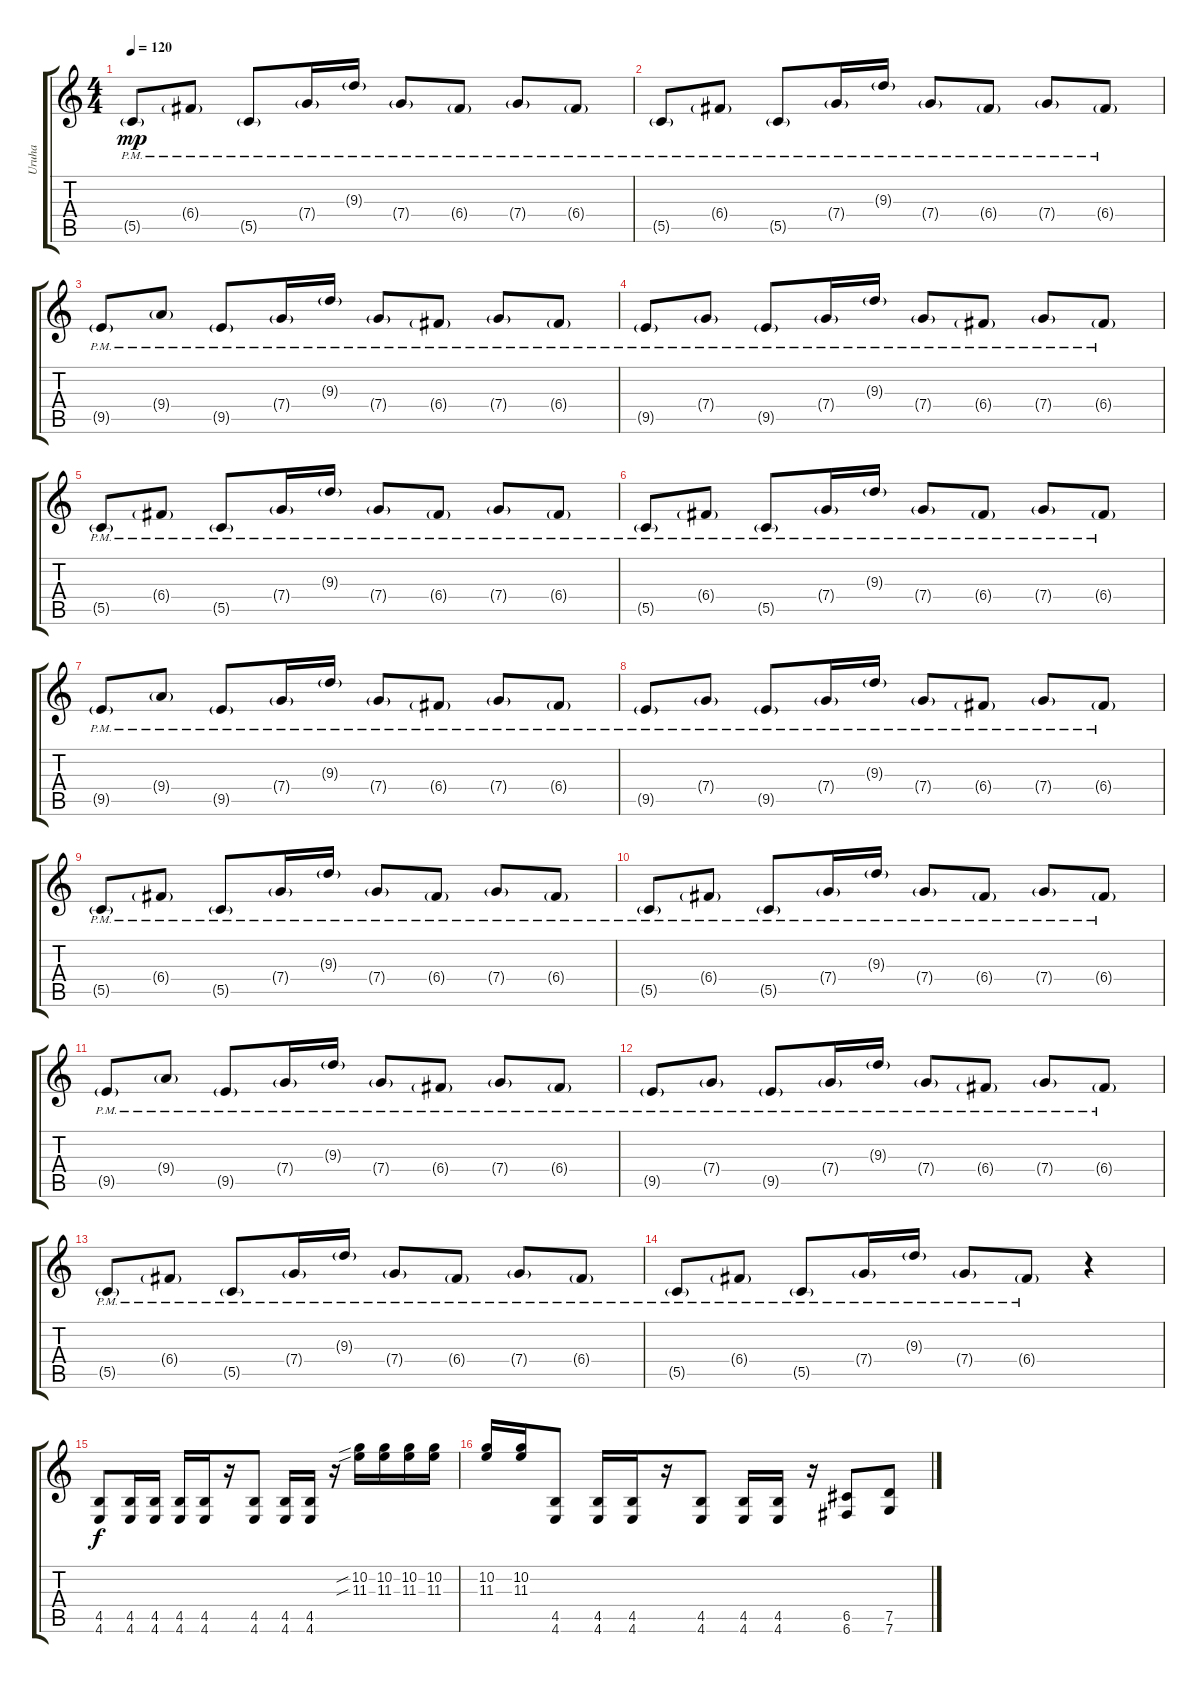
\track ("Uruha" "Uruha") {instrument overdrivenguitar}
\staff {score tabs}
\tuning (D4 A3 F3 C3 G2 C2) {hide}
\ts (4 4)
\tempo 120
\clef g2
\ks c
5.5{g pm}.8{dy mp} 6.4{g pm}.8 5.5{g pm}.8 7.4{g pm}.16 9.3{g pm}.16 7.4{g pm}.8 6.4{g pm}.8 7.4{g pm}.8 6.4{g pm}.8 |
5.5{g pm}.8 6.4{g pm}.8 5.5{g pm}.8 7.4{g pm}.16 9.3{g pm}.16 7.4{g pm}.8 6.4{g pm}.8 7.4{g pm}.8 6.4{g pm}.8 |
9.5{g pm}.8 9.4{g pm}.8 9.5{g pm}.8 7.4{g pm}.16 9.3{g pm}.16 7.4{g pm}.8 6.4{g pm}.8 7.4{g pm}.8 6.4{g pm}.8 |
9.5{g pm}.8 7.4{g pm}.8 9.5{g pm}.8 7.4{g pm}.16 9.3{g pm}.16 7.4{g pm}.8 6.4{g pm}.8 7.4{g pm}.8 6.4{g pm}.8 |
5.5{g pm}.8 6.4{g pm}.8 5.5{g pm}.8 7.4{g pm}.16 9.3{g pm}.16 7.4{g pm}.8 6.4{g pm}.8 7.4{g pm}.8 6.4{g pm}.8 |
5.5{g pm}.8 6.4{g pm}.8 5.5{g pm}.8 7.4{g pm}.16 9.3{g pm}.16 7.4{g pm}.8 6.4{g pm}.8 7.4{g pm}.8 6.4{g pm}.8 |
9.5{g pm}.8 9.4{g pm}.8 9.5{g pm}.8 7.4{g pm}.16 9.3{g pm}.16 7.4{g pm}.8 6.4{g pm}.8 7.4{g pm}.8 6.4{g pm}.8 |
9.5{g pm}.8 7.4{g pm}.8 9.5{g pm}.8 7.4{g pm}.16 9.3{g pm}.16 7.4{g pm}.8 6.4{g pm}.8 7.4{g pm}.8 6.4{g pm}.8 |
5.5{g pm}.8 6.4{g pm}.8 5.5{g pm}.8 7.4{g pm}.16 9.3{g pm}.16 7.4{g pm}.8 6.4{g pm}.8 7.4{g pm}.8 6.4{g pm}.8 |
5.5{g pm}.8 6.4{g pm}.8 5.5{g pm}.8 7.4{g pm}.16 9.3{g pm}.16 7.4{g pm}.8 6.4{g pm}.8 7.4{g pm}.8 6.4{g pm}.8 |
9.5{g pm}.8 9.4{g pm}.8 9.5{g pm}.8 7.4{g pm}.16 9.3{g pm}.16 7.4{g pm}.8 6.4{g pm}.8 7.4{g pm}.8 6.4{g pm}.8 |
9.5{g pm}.8 7.4{g pm}.8 9.5{g pm}.8 7.4{g pm}.16 9.3{g pm}.16 7.4{g pm}.8 6.4{g pm}.8 7.4{g pm}.8 6.4{g pm}.8 |
5.5{g pm}.8 6.4{g pm}.8 5.5{g pm}.8 7.4{g pm}.16 9.3{g pm}.16 7.4{g pm}.8 6.4{g pm}.8 7.4{g pm}.8 6.4{g pm}.8 |
5.5{g pm}.8 6.4{g pm}.8 5.5{g pm}.8 7.4{g pm}.16 9.3{g pm}.16 7.4{g pm}.8 6.4{g pm}.8 r.4 |
(4.5 4.6).8{dy f instrument overdrivenguitar} (4.5 4.6).16 (4.5 4.6).16 (4.5 4.6).16 (4.5 4.6).16 r.16 (4.5 4.6).8 (4.5 4.6).16 (4.5 4.6).16 r.16 (10.2{sib} 11.3{sib}).16 (10.2 11.3).16 (10.2 11.3).16 (10.2 11.3).16 |
(10.2 11.3).16 (10.2 11.3).16 (4.5 4.6).8 (4.5 4.6).16 (4.5 4.6).16 r.16 (4.5 4.6).8 (4.5 4.6).16 (4.5 4.6).16 r.16 (6.5 6.6).8 (7.5 7.6).8
